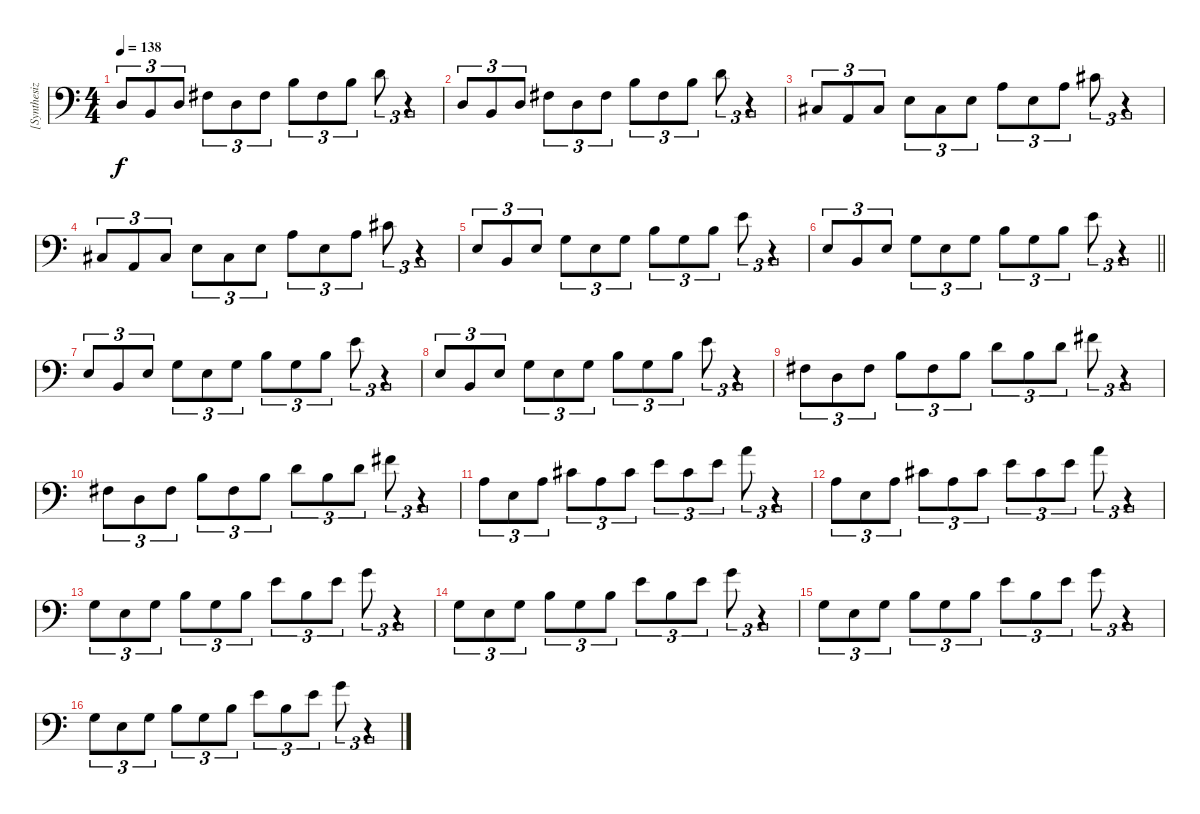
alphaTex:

\track ("[Synthesizer: LH]" "[Synthesiz") {instrument lead2sawtooth}
\staff {score}
\tuning (C3 G2 D2 A1 E1 B0) {hide}
\ts (4 4)
\tempo 138
\clef f4
\ks c
12.3.8{tu (3 2) dy f} 14.4.8{tu (3 2)} 12.3.8{tu (3 2)} 11.2.8{tu (3 2)} 12.3.8{tu (3 2)} 11.2.8{tu (3 2)} 11.1.8{tu (3 2)} 11.2.8{tu (3 2)} 11.1.8{tu (3 2)} 14.1.8{tu (3 2)} r.4{tu (3 2)} |
12.3.8{tu (3 2)} 14.4.8{tu (3 2)} 12.3.8{tu (3 2)} 11.2.8{tu (3 2)} 12.3.8{tu (3 2)} 11.2.8{tu (3 2)} 11.1.8{tu (3 2)} 11.2.8{tu (3 2)} 11.1.8{tu (3 2)} 14.1.8{tu (3 2)} r.4{tu (3 2)} |
11.3.8{tu (3 2)} 12.4.8{tu (3 2)} 11.3.8{tu (3 2)} 9.2.8{tu (3 2)} 11.3.8{tu (3 2)} 9.2.8{tu (3 2)} 9.1.8{tu (3 2)} 9.2.8{tu (3 2)} 9.1.8{tu (3 2)} 13.1.8{tu (3 2)} r.4{tu (3 2)} |
11.3.8{tu (3 2)} 12.4.8{tu (3 2)} 11.3.8{tu (3 2)} 9.2.8{tu (3 2)} 11.3.8{tu (3 2)} 9.2.8{tu (3 2)} 9.1.8{tu (3 2)} 9.2.8{tu (3 2)} 9.1.8{tu (3 2)} 13.1.8{tu (3 2)} r.4{tu (3 2)} |
9.2.8{tu (3 2)} 9.3.8{tu (3 2)} 9.2.8{tu (3 2)} 7.1.8{tu (3 2)} 9.2.8{tu (3 2)} 7.1.8{tu (3 2)} 11.1.8{tu (3 2)} 7.1.8{tu (3 2)} 11.1.8{tu (3 2)} 16.1.8{tu (3 2)} r.4{tu (3 2)} |
\barLineRight lightlight
14.3.8{tu (3 2)} 14.4.8{tu (3 2)} 14.3.8{tu (3 2)} 12.2.8{tu (3 2)} 14.3.8{tu (3 2)} 12.2.8{tu (3 2)} 11.1.8{tu (3 2)} 12.2.8{tu (3 2)} 11.1.8{tu (3 2)} 16.1.8{tu (3 2)} r.4{tu (3 2)} |
14.3.8{tu (3 2)} 14.4.8{tu (3 2)} 14.3.8{tu (3 2)} 12.2.8{tu (3 2)} 14.3.8{tu (3 2)} 12.2.8{tu (3 2)} 11.1.8{tu (3 2)} 12.2.8{tu (3 2)} 11.1.8{tu (3 2)} 16.1.8{tu (3 2)} r.4{tu (3 2)} |
14.3.8{tu (3 2)} 14.4.8{tu (3 2)} 14.3.8{tu (3 2)} 12.2.8{tu (3 2)} 14.3.8{tu (3 2)} 12.2.8{tu (3 2)} 11.1.8{tu (3 2)} 12.2.8{tu (3 2)} 11.1.8{tu (3 2)} 16.1.8{tu (3 2)} r.4{tu (3 2)} |
16.3.8{tu (3 2)} 17.4.8{tu (3 2)} 16.3.8{tu (3 2)} 16.2.8{tu (3 2)} 16.3.8{tu (3 2)} 16.2.8{tu (3 2)} 14.1.8{tu (3 2)} 16.2.8{tu (3 2)} 14.1.8{tu (3 2)} 18.1.8{tu (3 2)} r.4{tu (3 2)} |
16.3.8{tu (3 2)} 17.4.8{tu (3 2)} 16.3.8{tu (3 2)} 16.2.8{tu (3 2)} 16.3.8{tu (3 2)} 16.2.8{tu (3 2)} 14.1.8{tu (3 2)} 16.2.8{tu (3 2)} 14.1.8{tu (3 2)} 18.1.8{tu (3 2)} r.4{tu (3 2)} |
14.2.8{tu (3 2)} 14.3.8{tu (3 2)} 14.2.8{tu (3 2)} 13.1.8{tu (3 2)} 14.2.8{tu (3 2)} 13.1.8{tu (3 2)} 16.1.8{tu (3 2)} 13.1.8{tu (3 2)} 16.1.8{tu (3 2)} 21.1.8{tu (3 2)} r.4{tu (3 2)} |
19.3.8{tu (3 2)} 19.4.8{tu (3 2)} 19.3.8{tu (3 2)} 18.2.8{tu (3 2)} 19.3.8{tu (3 2)} 18.2.8{tu (3 2)} 16.1.8{tu (3 2)} 18.2.8{tu (3 2)} 16.1.8{tu (3 2)} 21.1.8{tu (3 2)} r.4{tu (3 2)} |
17.3.8{tu (3 2)} 19.4.8{tu (3 2)} 17.3.8{tu (3 2)} 16.2.8{tu (3 2)} 17.3.8{tu (3 2)} 16.2.8{tu (3 2)} 16.1.8{tu (3 2)} 16.2.8{tu (3 2)} 16.1.8{tu (3 2)} 19.1.8{tu (3 2)} r.4{tu (3 2)} |
17.3.8{tu (3 2)} 19.4.8{tu (3 2)} 17.3.8{tu (3 2)} 16.2.8{tu (3 2)} 17.3.8{tu (3 2)} 16.2.8{tu (3 2)} 16.1.8{tu (3 2)} 16.2.8{tu (3 2)} 16.1.8{tu (3 2)} 19.1.8{tu (3 2)} r.4{tu (3 2)} |
17.3.8{tu (3 2)} 19.4.8{tu (3 2)} 17.3.8{tu (3 2)} 16.2.8{tu (3 2)} 17.3.8{tu (3 2)} 16.2.8{tu (3 2)} 16.1.8{tu (3 2)} 16.2.8{tu (3 2)} 16.1.8{tu (3 2)} 19.1.8{tu (3 2)} r.4{tu (3 2)} |
17.3.8{tu (3 2)} 19.4.8{tu (3 2)} 17.3.8{tu (3 2)} 16.2.8{tu (3 2)} 17.3.8{tu (3 2)} 16.2.8{tu (3 2)} 16.1.8{tu (3 2)} 16.2.8{tu (3 2)} 16.1.8{tu (3 2)} 19.1.8{tu (3 2)} r.4{tu (3 2)}
